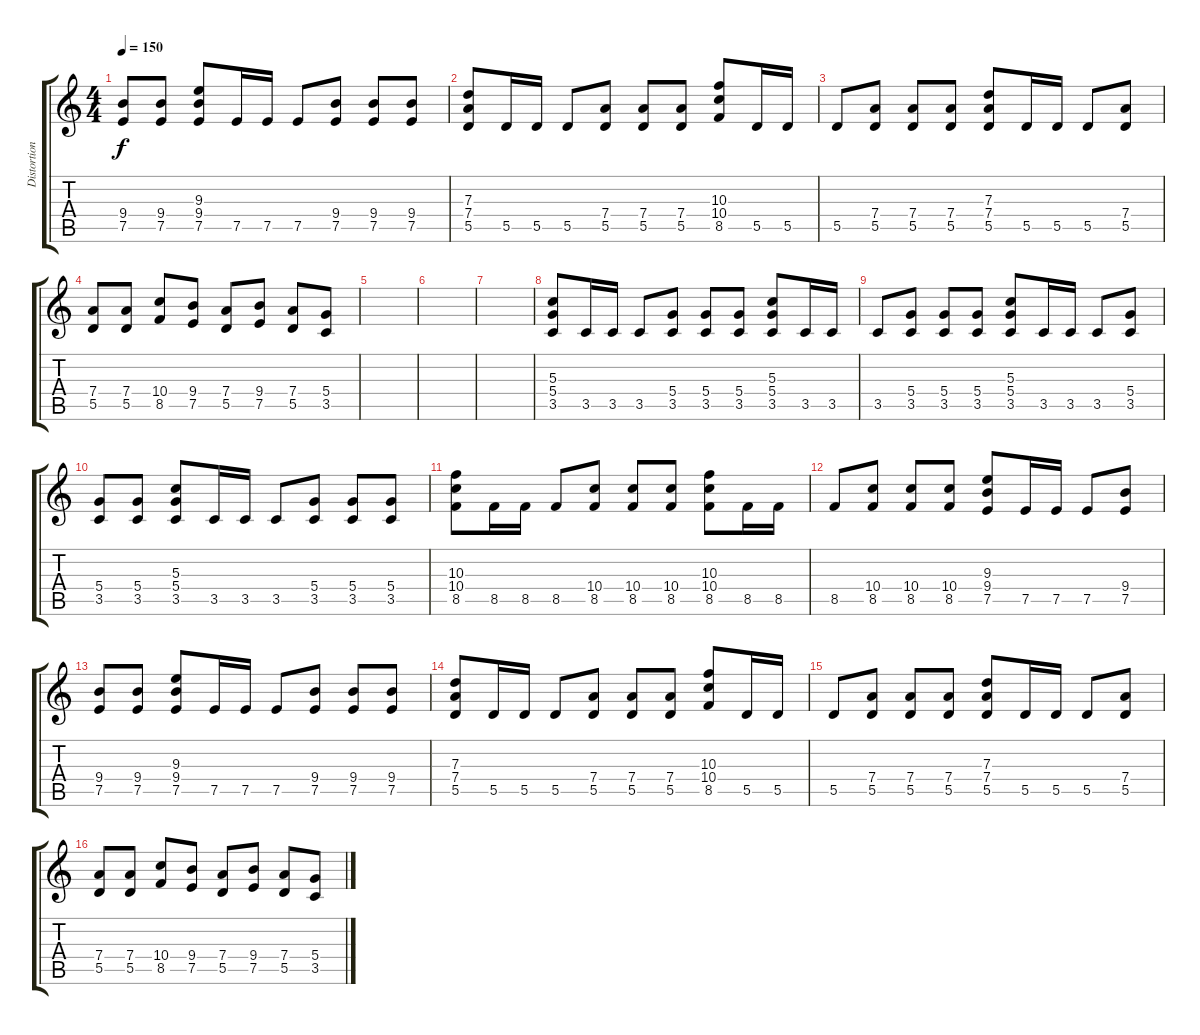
\track ("Distortion Guitar (rhythm) " "Distortion") {instrument distortionguitar}
\staff {score tabs}
\tuning (E4 B3 G3 D3 A2 E2) {hide}
\ts (4 4)
\tempo 150
\clef g2
\ks c
(9.4 7.5).8{dy f} (9.4 7.5).8 (9.3 9.4 7.5).8 7.5.16 7.5.16 7.5.8 (9.4 7.5).8 (9.4 7.5).8 (9.4 7.5).8 |
(7.3 7.4 5.5).8 5.5.16 5.5.16 5.5.8 (7.4 5.5).8 (7.4 5.5).8 (7.4 5.5).8 (10.3 10.4 8.5).8 5.5.16 5.5.16 |
5.5.8 (7.4 5.5).8 (7.4 5.5).8 (7.4 5.5).8 (7.3 7.4 5.5).8 5.5.16 5.5.16 5.5.8 (7.4 5.5).8 |
(7.4 5.5).8 (7.4 5.5).8 (10.4 8.5).8 (9.4 7.5).8 (7.4 5.5).8 (9.4 7.5).8 (7.4 5.5).8 (5.4 3.5).8 |
|
|
|
(5.3 5.4 3.5).8 3.5.16 3.5.16 3.5.8 (5.4 3.5).8 (5.4 3.5).8 (5.4 3.5).8 (5.3 5.4 3.5).8 3.5.16 3.5.16 |
3.5.8 (5.4 3.5).8 (5.4 3.5).8 (5.4 3.5).8 (5.3 5.4 3.5).8 3.5.16 3.5.16 3.5.8 (5.4 3.5).8 |
(5.4 3.5).8 (5.4 3.5).8 (5.3 5.4 3.5).8 3.5.16 3.5.16 3.5.8 (5.4 3.5).8 (5.4 3.5).8 (5.4 3.5).8 |
(10.3 10.4 8.5).8 8.5.16 8.5.16 8.5.8 (10.4 8.5).8 (10.4 8.5).8 (10.4 8.5).8 (10.3 10.4 8.5).8 8.5.16 8.5.16 |
8.5.8 (10.4 8.5).8 (10.4 8.5).8 (10.4 8.5).8 (9.3 9.4 7.5).8 7.5.16 7.5.16 7.5.8 (9.4 7.5).8 |
(9.4 7.5).8 (9.4 7.5).8 (9.3 9.4 7.5).8 7.5.16 7.5.16 7.5.8 (9.4 7.5).8 (9.4 7.5).8 (9.4 7.5).8 |
(7.3 7.4 5.5).8 5.5.16 5.5.16 5.5.8 (7.4 5.5).8 (7.4 5.5).8 (7.4 5.5).8 (10.3 10.4 8.5).8 5.5.16 5.5.16 |
5.5.8 (7.4 5.5).8 (7.4 5.5).8 (7.4 5.5).8 (7.3 7.4 5.5).8 5.5.16 5.5.16 5.5.8 (7.4 5.5).8 |
(7.4 5.5).8 (7.4 5.5).8 (10.4 8.5).8 (9.4 7.5).8 (7.4 5.5).8 (9.4 7.5).8 (7.4 5.5).8 (5.4 3.5).8
